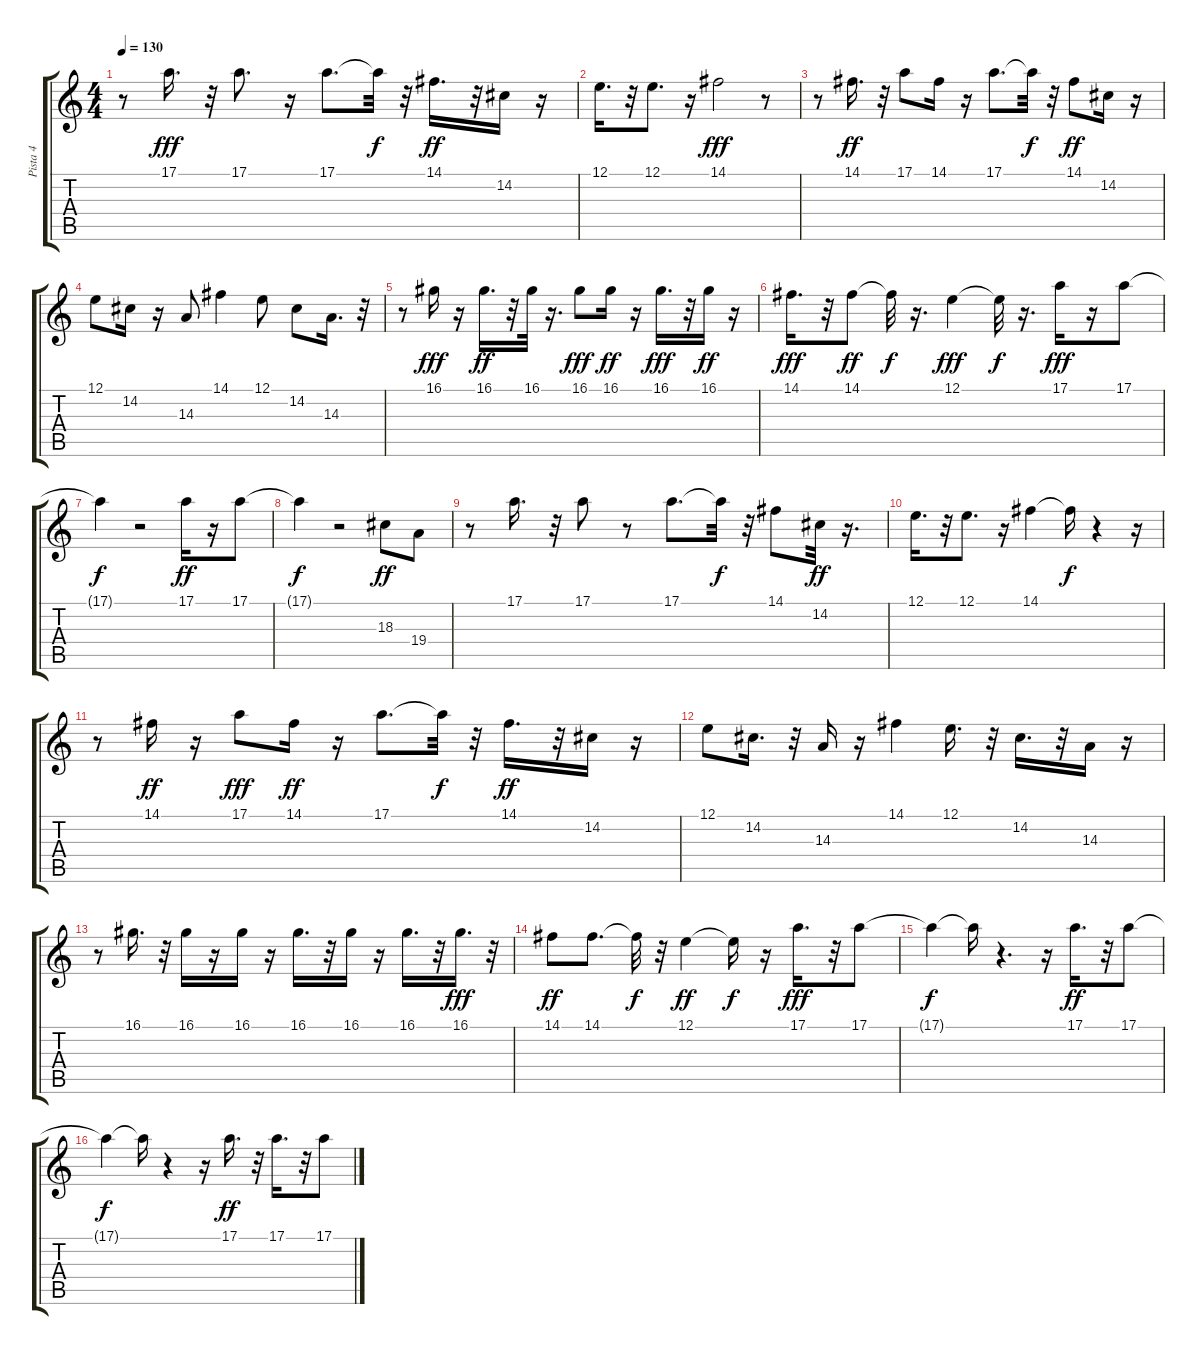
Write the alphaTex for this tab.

\track ("Pista 4" "Pista 4") {instrument flute}
\staff {score tabs}
\tuning (E4 B3 G3 D3 A2 E2) {hide}
\ts (4 4)
\tempo 130
\clef g2
\ks c
r.8{dy f} 17.1.16{d dy fff} r.32 17.1.8{d} r.16 17.1.8{d} 17.1{t}.32{dy f} r.32 14.1.16{d dy ff} r.32 14.2.16 r.16 |
12.1.16{d} r.32 12.1.8{d} r.16 14.1.2{dy fff} r.8 |
r.8 14.1.16{d dy ff} r.32 17.1.8 14.1.16 r.16 17.1.8{d} 17.1{t}.32{dy f} r.32 14.1.8{dy ff} 14.2.16 r.16 |
12.1.8 14.2.16 r.16 14.3.8 14.1.4 12.1.8 14.2.8 14.3.16{d} r.32 |
r.8 16.1.16{dy fff} r.16 16.1.16{d dy ff} r.32 16.1.32 r.16{d} 16.1.8{dy fff} 16.1.16{dy ff} r.16 16.1.16{d dy fff} r.32 16.1.16{dy ff} r.16 |
14.1.16{d dy fff} r.32 14.1.8{dy ff} 14.1{t}.32{dy f} r.16{d} 12.1.4{dy fff} 12.1{t}.32{dy f} r.16{d} 17.1.16{dy fff} r.16 17.1.8 |
17.1{t}.4{dy f} r.2 17.1.16{dy ff} r.16 17.1.8 |
17.1{t}.4{dy f} r.2 18.3.8{dy ff} 19.4.8 |
r.8 17.1.16{d} r.32 17.1.8 r.8 17.1.8{d} 17.1{t}.32{dy f} r.32 14.1.8 14.2.32{dy ff} r.16{d} |
12.1.16{d} r.32 12.1.8{d} r.16 14.1.4 14.1{t}.16{dy f} r.4 r.16 |
r.8 14.1.16{dy ff} r.16 17.1.8{dy fff} 14.1.16{dy ff} r.16 17.1.8{d} 17.1{t}.32{dy f} r.32 14.1.16{d dy ff} r.32 14.2.16 r.16 |
12.1.8 14.2.16{d} r.32 14.3.16 r.16 14.1.4 12.1.16{d} r.32 14.2.16{d} r.32 14.3.16 r.16 |
r.8 16.1.16{d} r.32 16.1.16 r.16 16.1.16 r.16 16.1.16{d} r.32 16.1.16 r.16 16.1.16{d} r.32 16.1.16{d dy fff} r.32 |
14.1.8{dy ff} 14.1.8{d} 14.1{t}.32{dy f} r.32 12.1.4{dy ff} 12.1{t}.16{dy f} r.16 17.1.16{d dy fff} r.32 17.1.8 |
17.1{t}.4{dy f} 17.1{t}.16 r.4{d} r.16 17.1.16{d dy ff} r.32 17.1.8 |
17.1{t}.4{dy f} 17.1{t}.16 r.4 r.16 17.1.16{d dy ff} r.32 17.1.16{d} r.32 17.1.8
